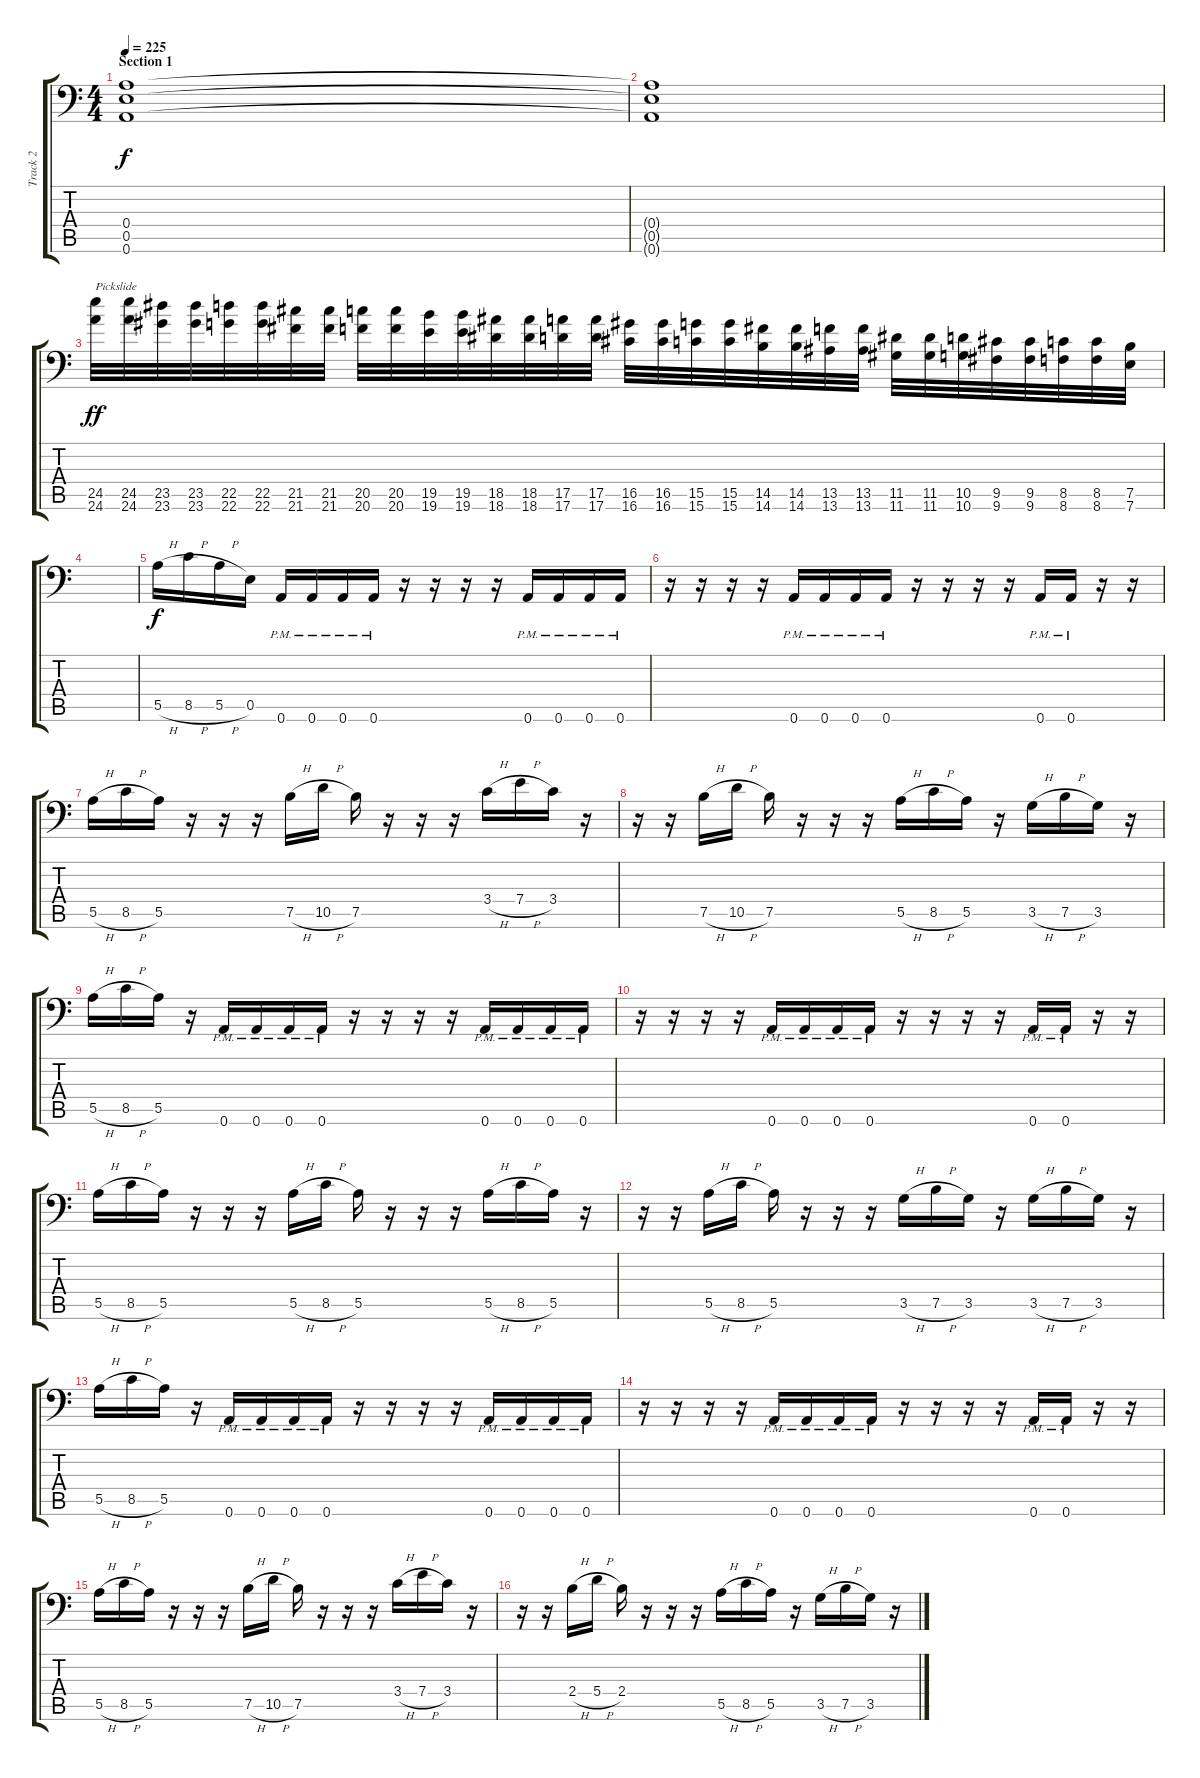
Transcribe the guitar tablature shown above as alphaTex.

\track ("Track 2" "Track 2") {instrument distortionguitar}
\staff {score tabs}
\tuning (B3 Gb3 D3 A2 E2 A1) {hide}
\ts (4 4)
\section ("" "Section 1")
\tempo 225
\clef f4
\ks c
(0.4 0.5 0.6).1{dy f instrument distortionguitar} |
(0.4{t} 0.5{t} 0.6{t}).1 |
(24.5 24.6).32{txt "Pickslide" dy ff} (24.5 24.6).32 (23.5 23.6).32 (23.5 23.6).32 (22.5 22.6).32 (22.5 22.6).32 (21.5 21.6).32 (21.5 21.6).32 (20.5 20.6).32 (20.5 20.6).32 (19.5 19.6).32 (19.5 19.6).32 (18.5 18.6).32 (18.5 18.6).32 (17.5 17.6).32 (17.5 17.6).32 (16.5 16.6).32 (16.5 16.6).32 (15.5 15.6).32 (15.5 15.6).32 (14.5 14.6).32 (14.5 14.6).32 (13.5 13.6).32 (13.5 13.6).32 (11.5 11.6).32 (11.5 11.6).32 (10.5 10.6).32 (9.5 9.6).32 (9.5 9.6).32 (8.5 8.6).32 (8.5 8.6).32 (7.5 7.6).32 |
|
5.5{h}.16{dy f} 8.5{h}.16 5.5{h}.16 0.5.16 0.6{pm}.16 0.6{pm}.16 0.6{pm}.16 0.6{pm}.16 r.16 r.16 r.16 r.16 0.6{pm}.16 0.6{pm}.16 0.6{pm}.16 0.6{pm}.16 |
r.16 r.16 r.16 r.16 0.6{pm}.16 0.6{pm}.16 0.6{pm}.16 0.6{pm}.16 r.16 r.16 r.16 r.16 0.6{pm}.16 0.6{pm}.16 r.16 r.16 |
5.5{h}.16 8.5{h}.16 5.5.16 r.16 r.16 r.16 7.5{h}.16 10.5{h}.16 7.5.16 r.16 r.16 r.16 3.4{h}.16 7.4{h}.16 3.4.16 r.16 |
r.16 r.16 7.5{h}.16 10.5{h}.16 7.5.16 r.16 r.16 r.16 5.5{h}.16 8.5{h}.16 5.5.16 r.16 3.5{h}.16 7.5{h}.16 3.5.16 r.16 |
5.5{h}.16 8.5{h}.16 5.5.16 r.16 0.6{pm}.16 0.6{pm}.16 0.6{pm}.16 0.6{pm}.16 r.16 r.16 r.16 r.16 0.6{pm}.16 0.6{pm}.16 0.6{pm}.16 0.6{pm}.16 |
r.16 r.16 r.16 r.16 0.6{pm}.16 0.6{pm}.16 0.6{pm}.16 0.6{pm}.16 r.16 r.16 r.16 r.16 0.6{pm}.16 0.6{pm}.16 r.16 r.16 |
5.5{h}.16 8.5{h}.16 5.5.16 r.16 r.16 r.16 5.5{h}.16 8.5{h}.16 5.5.16 r.16 r.16 r.16 5.5{h}.16 8.5{h}.16 5.5.16 r.16 |
r.16 r.16 5.5{h}.16 8.5{h}.16 5.5.16 r.16 r.16 r.16 3.5{h}.16 7.5{h}.16 3.5.16 r.16 3.5{h}.16 7.5{h}.16 3.5.16 r.16 |
5.5{h}.16 8.5{h}.16 5.5.16 r.16 0.6{pm}.16 0.6{pm}.16 0.6{pm}.16 0.6{pm}.16 r.16 r.16 r.16 r.16 0.6{pm}.16 0.6{pm}.16 0.6{pm}.16 0.6{pm}.16 |
r.16 r.16 r.16 r.16 0.6{pm}.16 0.6{pm}.16 0.6{pm}.16 0.6{pm}.16 r.16 r.16 r.16 r.16 0.6{pm}.16 0.6{pm}.16 r.16 r.16 |
5.5{h}.16 8.5{h}.16 5.5.16 r.16 r.16 r.16 7.5{h}.16 10.5{h}.16 7.5.16 r.16 r.16 r.16 3.4{h}.16 7.4{h}.16 3.4.16 r.16 |
r.16 r.16 2.4{h}.16 5.4{h}.16 2.4.16 r.16 r.16 r.16 5.5{h}.16 8.5{h}.16 5.5.16 r.16 3.5{h}.16 7.5{h}.16 3.5.16 r.16
